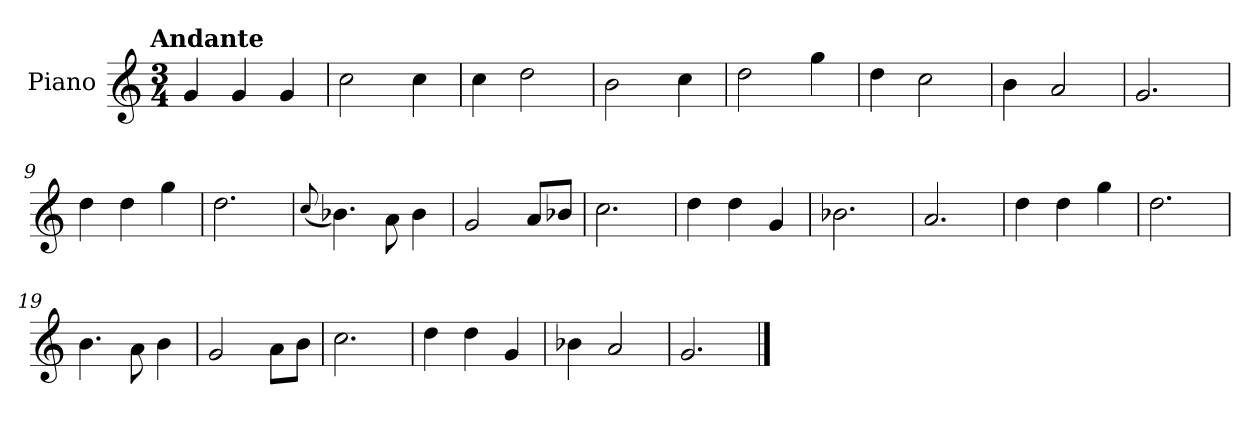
**kern
*part1
*staff1
*I"Piano
*I'Pno.
*clefG2
*k[]
!!LO:TX:omd:t=Andante
*M3/4
*MM92
=1
4g/
4g/
4g/
=2
2cc\
4cc\
=3
4cc\
2dd\
=4
2b\
4cc\
=5
2dd\
4gg\
=6
4dd\
2cc\
=7
4b\
2a/
!!LO:LB:g=z
=8
2.g/
=9
4dd\
4dd\
4gg\
=10
2.dd\
=11
(<8qqcc/
4.b-X\)
8a\
4b-\
=12
2g/
8a/L
8b-X/J
=13
2.cc\
=14
4dd\
4dd\
4g/
=15
2.b-X\
=16
2.a/
=17
4dd\
4dd\
4gg\
!!LO:LB:g=z
=18
2.dd\
=19
4.b\
8a\
4b\
=20
2g/
8a\L
8b\J
=21
2.cc\
=22
4dd\
4dd\
4g/
=23
4b-X\
2a/
=24
2.g/
==
*-
